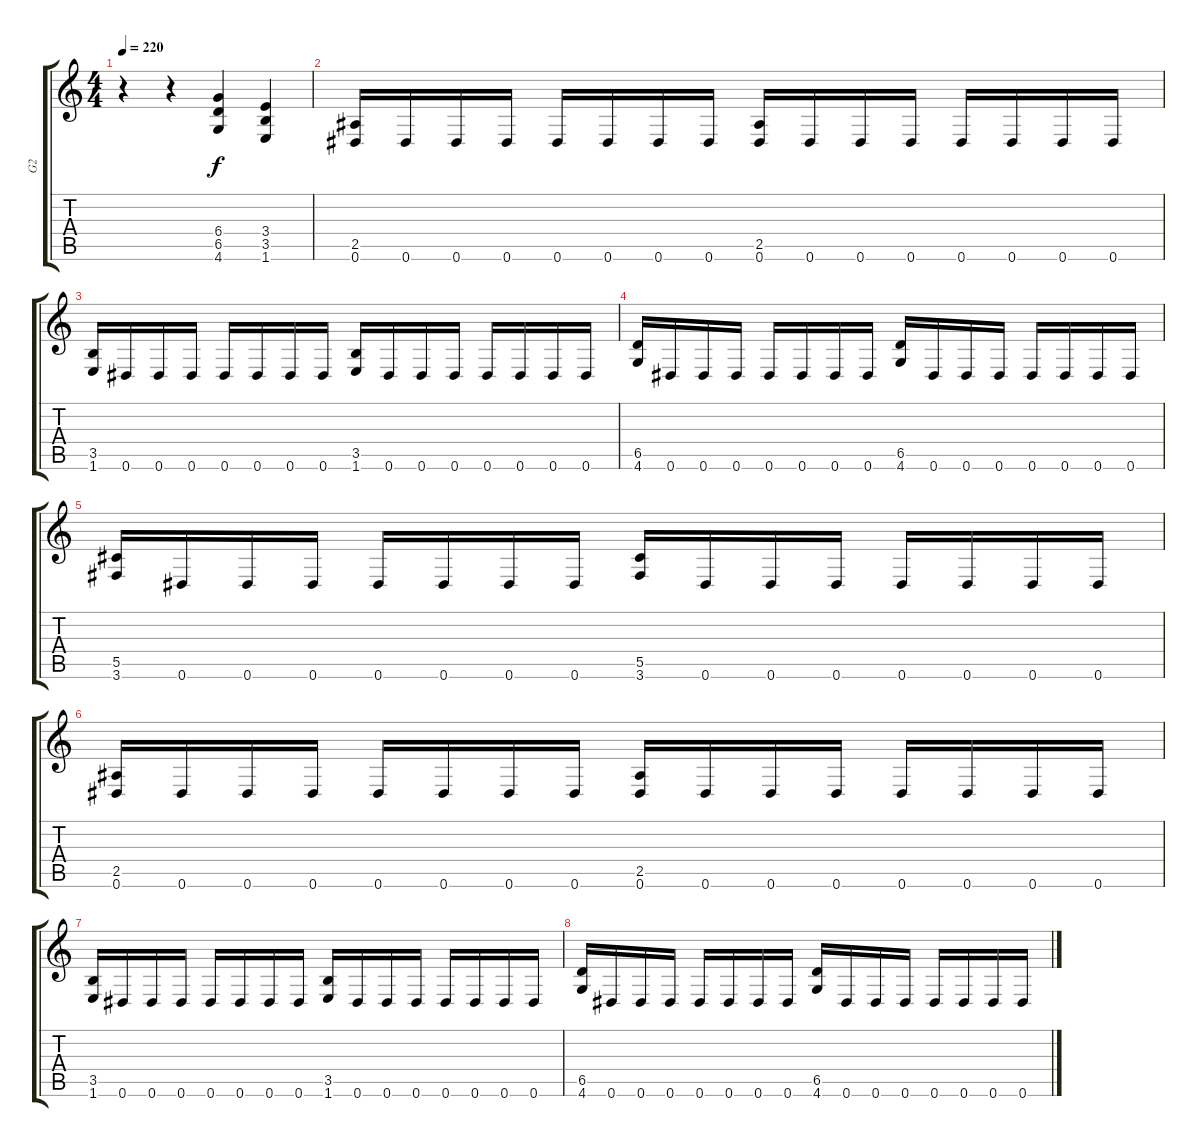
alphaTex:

\track ("G2" "G2") {instrument distortionguitar}
\staff {score tabs}
\tuning (Eb4 Bb3 Gb3 Db3 Ab2 Eb2) {hide}
\ts (4 4)
\tempo 220
\clef g2
\ks c
r.4{dy f} r.4 (6.4 6.5 4.6).4 (3.4 3.5 1.6).4 |
(2.5 0.6).16 0.6.16 0.6.16 0.6.16 0.6.16 0.6.16 0.6.16 0.6.16 (2.5 0.6).16 0.6.16 0.6.16 0.6.16 0.6.16 0.6.16 0.6.16 0.6.16 |
(3.5 1.6).16 0.6.16 0.6.16 0.6.16 0.6.16 0.6.16 0.6.16 0.6.16 (3.5 1.6).16 0.6.16 0.6.16 0.6.16 0.6.16 0.6.16 0.6.16 0.6.16 |
(6.5 4.6).16 0.6.16 0.6.16 0.6.16 0.6.16 0.6.16 0.6.16 0.6.16 (6.5 4.6).16 0.6.16 0.6.16 0.6.16 0.6.16 0.6.16 0.6.16 0.6.16 |
(5.5 3.6).16 0.6.16 0.6.16 0.6.16 0.6.16 0.6.16 0.6.16 0.6.16 (5.5 3.6).16 0.6.16 0.6.16 0.6.16 0.6.16 0.6.16 0.6.16 0.6.16 |
(2.5 0.6).16 0.6.16 0.6.16 0.6.16 0.6.16 0.6.16 0.6.16 0.6.16 (2.5 0.6).16 0.6.16 0.6.16 0.6.16 0.6.16 0.6.16 0.6.16 0.6.16 |
(3.5 1.6).16 0.6.16 0.6.16 0.6.16 0.6.16 0.6.16 0.6.16 0.6.16 (3.5 1.6).16 0.6.16 0.6.16 0.6.16 0.6.16 0.6.16 0.6.16 0.6.16 |
(6.5 4.6).16 0.6.16 0.6.16 0.6.16 0.6.16 0.6.16 0.6.16 0.6.16 (6.5 4.6).16 0.6.16 0.6.16 0.6.16 0.6.16 0.6.16 0.6.16 0.6.16
